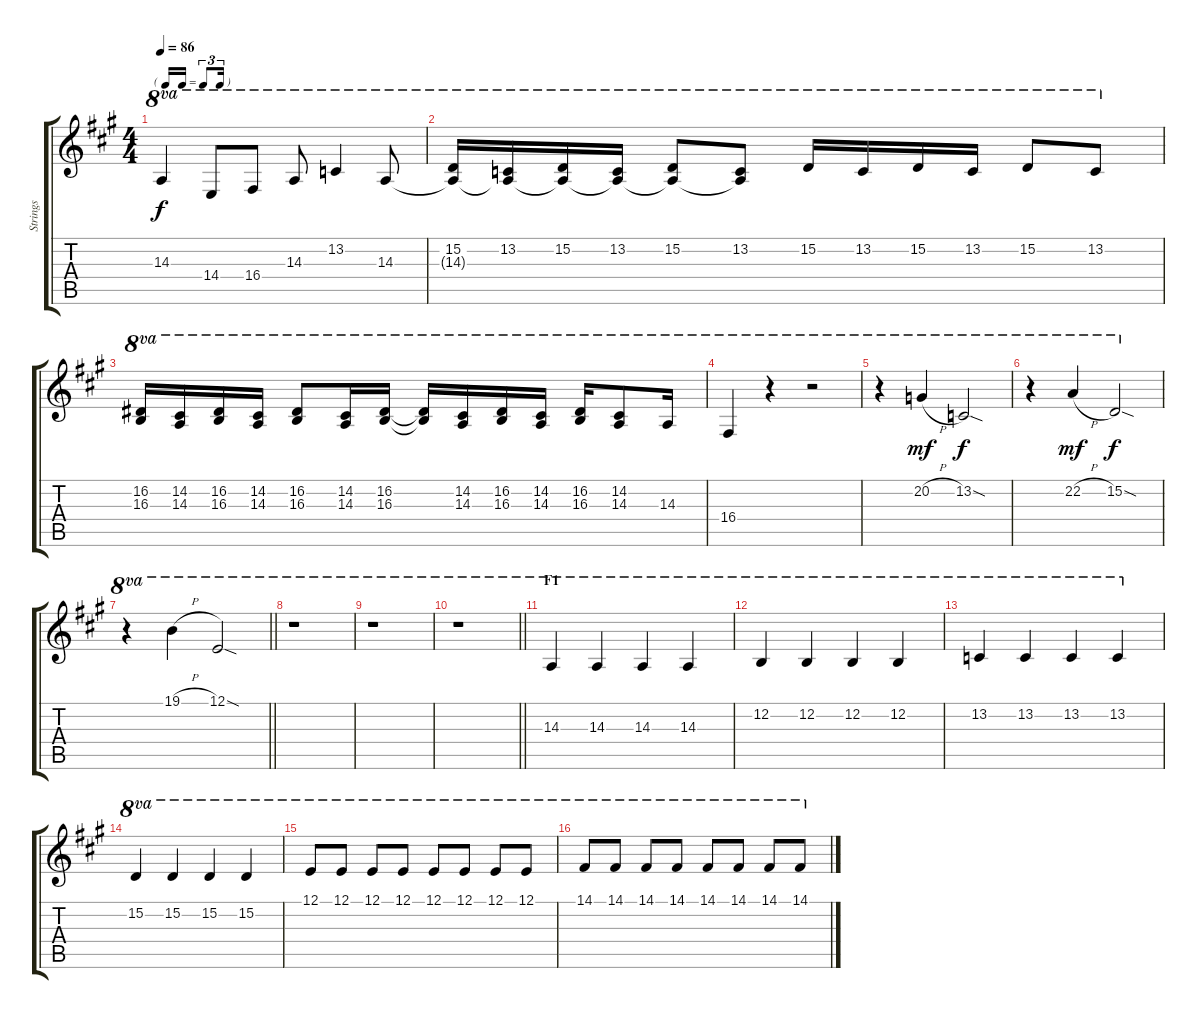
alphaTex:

\track ("Strings" "Strings") {instrument stringensemble1}
\staff {score tabs}
\tuning (E4 B3 G3 D3 A2 E2) {hide}
\ts (4 4)
\tf triplet16th
\tempo 86
\clef g2
\ks a
14.3{t}.4{ot 8va dy f} 14.4.8{ot 8va} 16.4.8{ot 8va} 14.3.8{ot 8va} 13.2.4{ot 8va} 14.3.8{ot 8va} |
(15.2 14.3{t}).16{ot 8va volume 10} (13.2 14.3{t}).16{ot 8va} (15.2 14.3{t}).16{ot 8va} (13.2 14.3{t}).16{ot 8va} (15.2 14.3{t}).8{ot 8va} (13.2 14.3{t}).8{ot 8va} 15.2.16{ot 8va} 13.2.16{ot 8va} 15.2.16{ot 8va} 13.2.16{ot 8va} 15.2.8{ot 8va} 13.2.8{ot 8va} |
(16.2 16.3).16{ot 8va} (14.2 14.3).16{ot 8va} (16.2 16.3).16{ot 8va} (14.2 14.3).16{ot 8va} (16.2 16.3).8{ot 8va} (14.2 14.3).16{ot 8va} (16.2 16.3).16{ot 8va} (16.2{t} 16.3{t}).16{ot 8va} (14.2 14.3).16{ot 8va} (16.2 16.3).16{ot 8va} (14.2 14.3).16{ot 8va} (16.2 16.3).16{ot 8va} (14.2 14.3).8{ot 8va} 14.3.16{ot 8va} |
16.4.4{ot 8va} r.4{ot 8va} r.2{ot 8va} |
r.4{ot 8va} 20.2{h}.4{ot 8va dy mf} 13.2{sod}.2{ot 8va dy f} |
r.4{ot 8va} 22.2{h}.4{ot 8va dy mf} 15.2{sod}.2{ot 8va dy f} |
\barLineRight lightlight
r.4{ot 8va} 19.1{h}.4{ot 8va} 12.1{sod}.2{ot 8va} |
r.1{ot 8va} |
r.1{ot 8va} |
\barLineRight lightlight
r.1{ot 8va volume 16} |
\section ("" "F1")
14.3.4{ot 8va volume 14} 14.3.4{ot 8va} 14.3.4{ot 8va} 14.3.4{ot 8va} |
12.2.4{ot 8va} 12.2.4{ot 8va} 12.2.4{ot 8va} 12.2.4{ot 8va} |
13.2.4{ot 8va} 13.2.4{ot 8va} 13.2.4{ot 8va} 13.2.4{ot 8va} |
15.2.4{ot 8va volume 12} 15.2.4{ot 8va} 15.2.4{ot 8va} 15.2.4{ot 8va} |
12.1.8{ot 8va} 12.1.8{ot 8va} 12.1.8{ot 8va} 12.1.8{ot 8va} 12.1.8{ot 8va} 12.1.8{ot 8va} 12.1.8{ot 8va} 12.1.8{ot 8va} |
14.1.8{ot 8va} 14.1.8{ot 8va} 14.1.8{ot 8va} 14.1.8{ot 8va} 14.1.8{ot 8va} 14.1.8{ot 8va} 14.1.8{ot 8va} 14.1.8{ot 8va}
